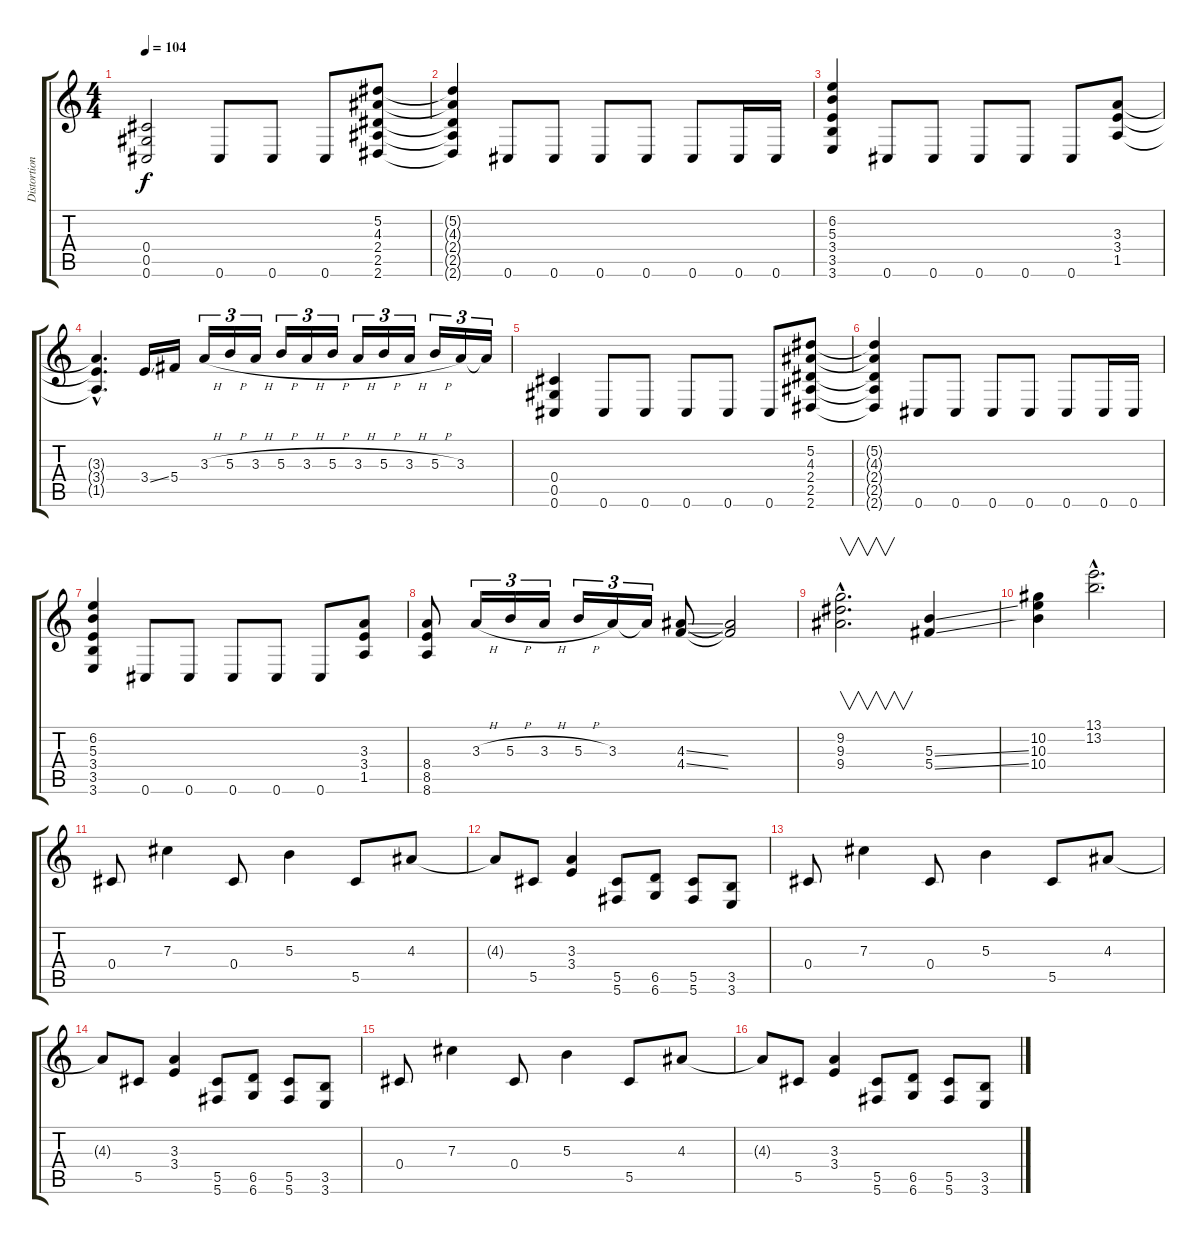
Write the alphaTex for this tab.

\track ("Distortion Guitar" "Distortion") {instrument distortionguitar}
\staff {score tabs}
\tuning (Eb4 Bb3 Gb3 Db3 Ab2 Db2) {hide}
\ts (4 4)
\tempo 104
\clef g2
\ks c
(0.4 0.5 0.6).2{dy f} 0.6.8 0.6.8 0.6.8 (5.2 4.3 2.4 2.5 2.6).8 |
(5.2{t} 4.3{t} 2.4{t} 2.5{t} 2.6{t}).4 0.6.8 0.6.8 0.6.8 0.6.8 0.6.8 0.6.16 0.6.16 |
(6.2 5.3 3.4 3.5 3.6).4 0.6.8 0.6.8 0.6.8 0.6.8 0.6.8 (3.3 3.4 1.5).8 |
(3.3{hac t} 3.4{hac t} 1.5{hac t}).4{d} 3.4{ss}.16 5.4.16 3.3{h}.16{tu (3 2)} 5.3{h}.16{tu (3 2)} 3.3{h}.16{tu (3 2)} 5.3{h}.16{tu (3 2)} 3.3{h}.16{tu (3 2)} 5.3{h}.16{tu (3 2)} 3.3{h}.16{tu (3 2)} 5.3{h}.16{tu (3 2)} 3.3{h}.16{tu (3 2)} 5.3{h}.16{tu (3 2)} 3.3.16{tu (3 2)} 3.3{t}.16{tu (3 2)} |
(0.4 0.5 0.6).4 0.6.8 0.6.8 0.6.8 0.6.8 0.6.8 (5.2 4.3 2.4 2.5 2.6).8 |
(5.2{t} 4.3{t} 2.4{t} 2.5{t} 2.6{t}).4 0.6.8 0.6.8 0.6.8 0.6.8 0.6.8 0.6.16 0.6.16 |
(6.2 5.3 3.4 3.5 3.6).4 0.6.8 0.6.8 0.6.8 0.6.8 0.6.8 (3.3 3.4 1.5).8 |
(8.4 8.5 8.6).8 3.3{h}.16{tu (3 2)} 5.3{h}.16{tu (3 2)} 3.3{h}.16{tu (3 2)} 5.3{h}.16{tu (3 2)} 3.3.16{tu (3 2)} 3.3{t}.16{tu (3 2)} (4.3{ss} 4.4{ss}).8 (4.3{t} 4.4{t}).2 |
(9.2{hac} 9.3{hac} 9.4{hac}).2{v d} (5.3{ss} 5.4{ss}).4 |
(10.2 10.3 10.4).4 (13.1{hac} 13.2{hac}).2{d} |
0.4.8 7.3.4 0.4.8 5.3.4 5.5.8 4.3.8 |
4.3{t}.8 5.5.8 (3.3 3.4).4 (5.5 5.6).8 (6.5 6.6).8 (5.5 5.6).8 (3.5 3.6).8 |
0.4.8 7.3.4 0.4.8 5.3.4 5.5.8 4.3.8 |
4.3{t}.8 5.5.8 (3.3 3.4).4 (5.5 5.6).8 (6.5 6.6).8 (5.5 5.6).8 (3.5 3.6).8 |
0.4.8 7.3.4 0.4.8 5.3.4 5.5.8 4.3.8 |
4.3{t}.8 5.5.8 (3.3 3.4).4 (5.5 5.6).8 (6.5 6.6).8 (5.5 5.6).8 (3.5 3.6).8
